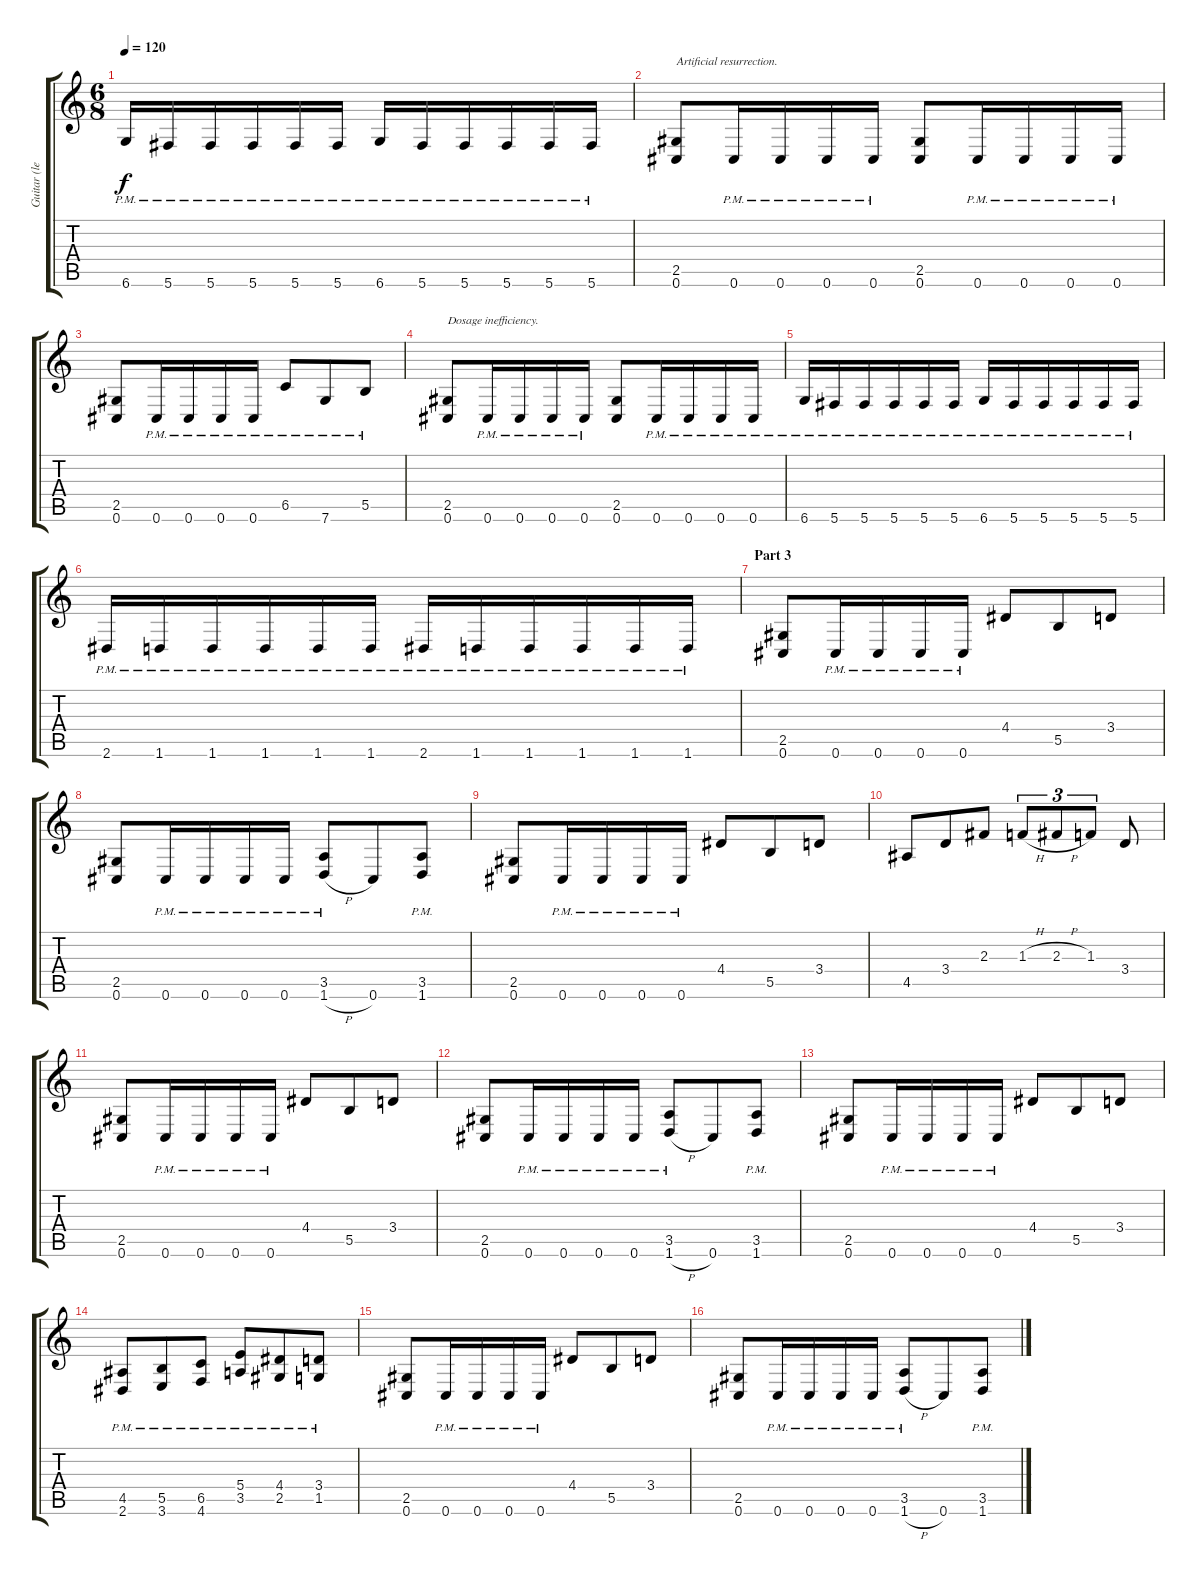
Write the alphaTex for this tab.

\track ("Guitar (left)" "Guitar (le") {instrument distortionguitar}
\staff {score tabs}
\tuning (Db4 Ab3 E3 B2 Gb2 Db2) {hide}
\ts (6 8)
\tempo 120
\clef g2
\ks c
6.6{pm}.16{dy f} 5.6{pm}.16 5.6{pm}.16 5.6{pm}.16 5.6{pm}.16 5.6{pm}.16 6.6{pm}.16 5.6{pm}.16 5.6{pm}.16 5.6{pm}.16 5.6{pm}.16 5.6{pm}.16 |
(2.5 0.6).8{txt "Artificial resurrection."} 0.6{pm}.16 0.6{pm}.16 0.6{pm}.16 0.6{pm}.16 (2.5 0.6).8 0.6{pm}.16 0.6{pm}.16 0.6{pm}.16 0.6{pm}.16 |
(2.5 0.6).8 0.6{pm}.16 0.6{pm}.16 0.6{pm}.16 0.6{pm}.16 6.5{pm}.8 7.6{pm}.8 5.5{pm}.8 |
(2.5 0.6).8{txt "Dosage inefficiency."} 0.6{pm}.16 0.6{pm}.16 0.6{pm}.16 0.6{pm}.16 (2.5 0.6).8 0.6{pm}.16 0.6{pm}.16 0.6{pm}.16 0.6{pm}.16 |
6.6{pm}.16 5.6{pm}.16 5.6{pm}.16 5.6{pm}.16 5.6{pm}.16 5.6{pm}.16 6.6{pm}.16 5.6{pm}.16 5.6{pm}.16 5.6{pm}.16 5.6{pm}.16 5.6{pm}.16 |
2.6{pm}.16 1.6{pm}.16 1.6{pm}.16 1.6{pm}.16 1.6{pm}.16 1.6{pm}.16 2.6{pm}.16 1.6{pm}.16 1.6{pm}.16 1.6{pm}.16 1.6{pm}.16 1.6{pm}.16 |
\section ("" "Part 3")
(2.5 0.6).8 0.6{pm}.16 0.6{pm}.16 0.6{pm}.16 0.6{pm}.16 4.4.8 5.5.8 3.4.8 |
(2.5 0.6).8 0.6{pm}.16 0.6{pm}.16 0.6{pm}.16 0.6{pm}.16 (3.5{pm} 1.6{h pm}).8 0.6.8 (3.5{pm} 1.6{pm}).8 |
(2.5 0.6).8 0.6{pm}.16 0.6{pm}.16 0.6{pm}.16 0.6{pm}.16 4.4.8 5.5.8 3.4.8 |
4.5.8 3.4.8 2.3.8 1.3{h}.8{tu (3 2)} 2.3{h}.8{tu (3 2)} 1.3.8{tu (3 2)} 3.4.8 |
(2.5 0.6).8 0.6{pm}.16 0.6{pm}.16 0.6{pm}.16 0.6{pm}.16 4.4.8 5.5.8 3.4.8 |
(2.5 0.6).8 0.6{pm}.16 0.6{pm}.16 0.6{pm}.16 0.6{pm}.16 (3.5{pm} 1.6{h pm}).8 0.6.8 (3.5{pm} 1.6{pm}).8 |
(2.5 0.6).8 0.6{pm}.16 0.6{pm}.16 0.6{pm}.16 0.6{pm}.16 4.4.8 5.5.8 3.4.8 |
(4.5{pm} 2.6{pm}).8 (5.5{pm} 3.6{pm}).8 (6.5{pm} 4.6{pm}).8 (5.4{pm} 3.5{pm}).8 (4.4{pm} 2.5{pm}).8 (3.4{pm} 1.5{pm}).8 |
(2.5 0.6).8 0.6{pm}.16 0.6{pm}.16 0.6{pm}.16 0.6{pm}.16 4.4.8 5.5.8 3.4.8 |
(2.5 0.6).8 0.6{pm}.16 0.6{pm}.16 0.6{pm}.16 0.6{pm}.16 (3.5{pm} 1.6{h pm}).8 0.6.8 (3.5{pm} 1.6{pm}).8
